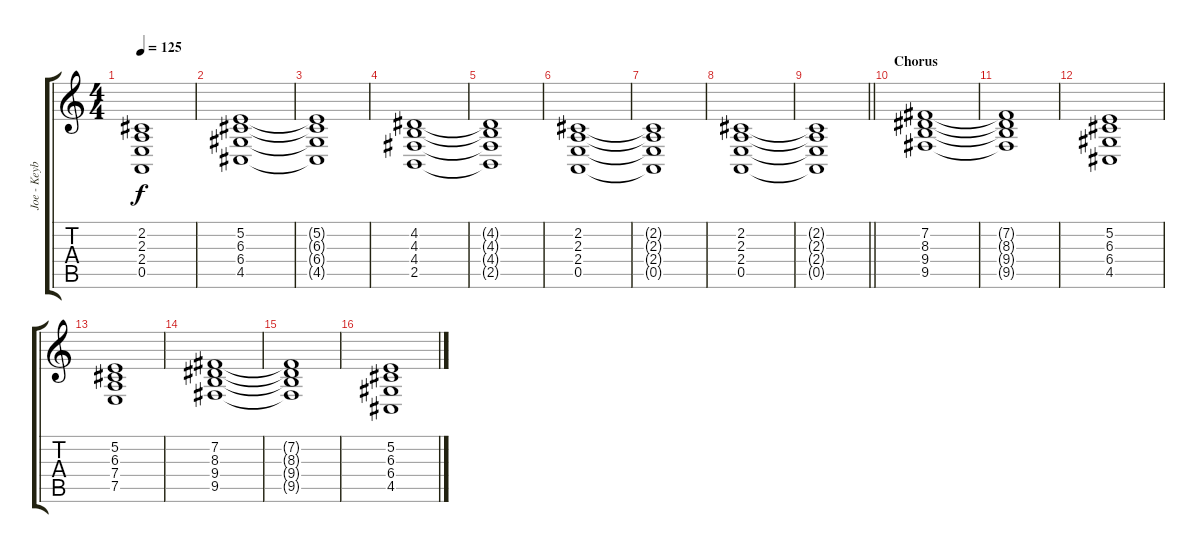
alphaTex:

\track ("Joe - Keyboards" "Joe - Keyb") {instrument pad2warm}
\staff {score tabs}
\tuning (E4 B3 G3 D3 A2 E2) {hide}
\ts (4 4)
\tempo 125
\clef g2
\ks c
(2.2{t} 2.3{t} 2.4{t} 0.5{t}).1{dy f} |
(5.2 6.3 6.4 4.5).1 |
(5.2{t} 6.3{t} 6.4{t} 4.5{t}).1 |
(4.2 4.3 4.4 2.5).1 |
(4.2{t} 4.3{t} 4.4{t} 2.5{t}).1 |
(2.2 2.3 2.4 0.5).1 |
(2.2{t} 2.3{t} 2.4{t} 0.5{t}).1 |
(2.2 2.3 2.4 0.5).1 |
\barLineRight lightlight
(2.2{t} 2.3{t} 2.4{t} 0.5{t}).1 |
\section ("" "Chorus")
(7.2 8.3 9.4 9.5).1 |
(7.2{t} 8.3{t} 9.4{t} 9.5{t}).1 |
(5.2 6.3 6.4 4.5).1 |
(5.2 6.3 7.4 7.5).1 |
(7.2 8.3 9.4 9.5).1 |
(7.2{t} 8.3{t} 9.4{t} 9.5{t}).1 |
(5.2 6.3 6.4 4.5).1
